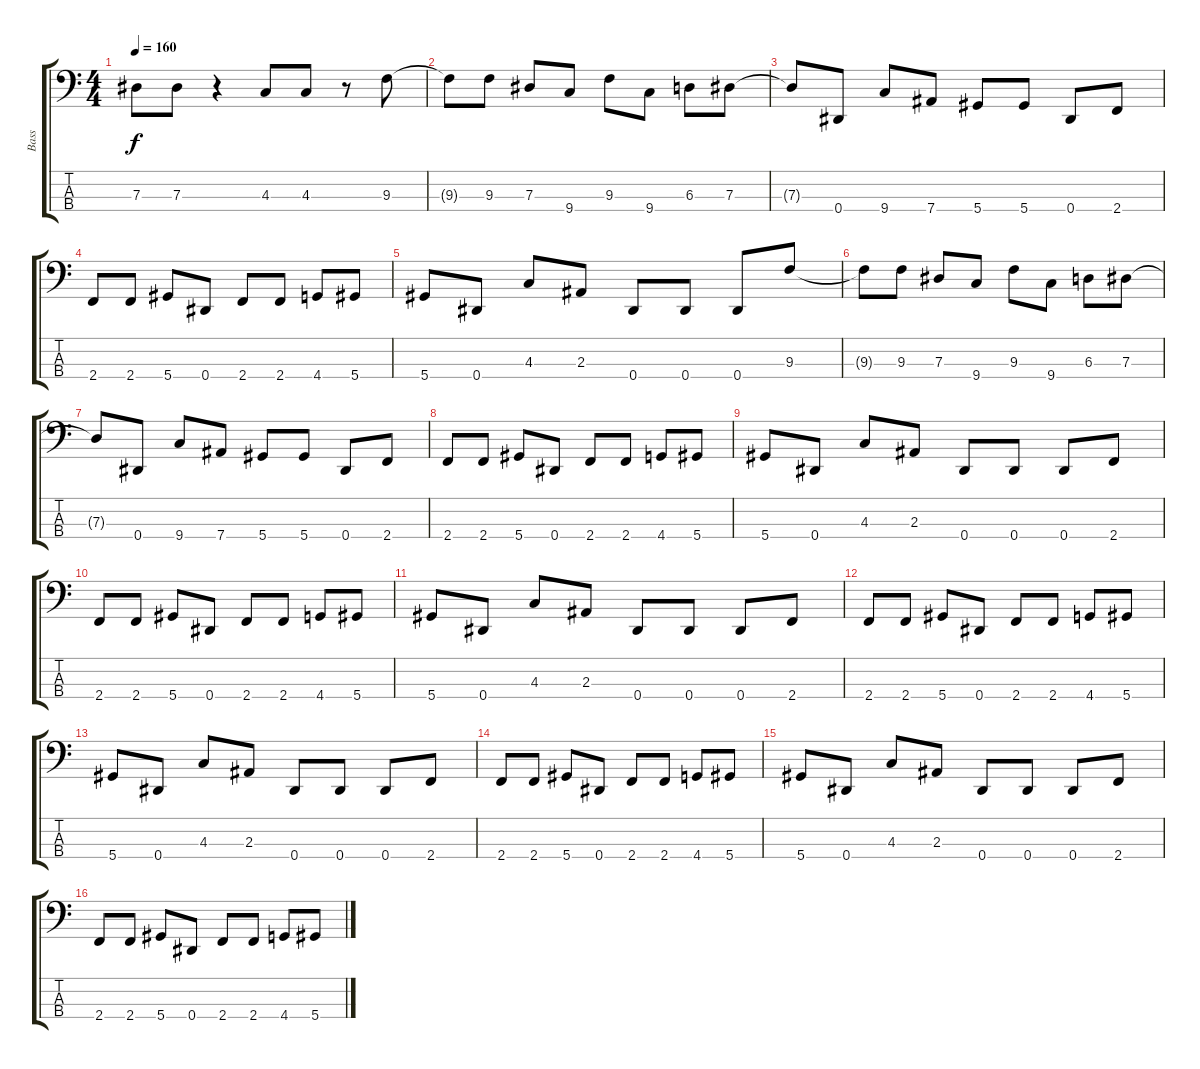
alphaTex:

\track ("Bass" "Bass") {instrument electricbasspick}
\staff {score tabs}
\tuning (Gb2 Db2 Ab1 Eb1) {hide}
\ts (4 4)
\tempo 160
\clef f4
\ks c
7.3.8{dy f} 7.3.8 r.4 4.3.8 4.3.8 r.8 9.3.8 |
9.3{t}.8 9.3.8 7.3.8 9.4.8 9.3.8 9.4.8 6.3.8 7.3.8 |
7.3{t}.8 0.4.8 9.4.8 7.4.8 5.4.8 5.4.8 0.4.8 2.4.8 |
2.4.8 2.4.8 5.4.8 0.4.8 2.4.8 2.4.8 4.4.8 5.4.8 |
5.4.8 0.4.8 4.3.8 2.3.8 0.4.8 0.4.8 0.4.8 9.3.8 |
9.3{t}.8 9.3.8 7.3.8 9.4.8 9.3.8 9.4.8 6.3.8 7.3.8 |
7.3{t}.8 0.4.8 9.4.8 7.4.8 5.4.8 5.4.8 0.4.8 2.4.8 |
2.4.8 2.4.8 5.4.8 0.4.8 2.4.8 2.4.8 4.4.8 5.4.8 |
5.4.8 0.4.8 4.3.8 2.3.8 0.4.8 0.4.8 0.4.8 2.4.8 |
2.4.8 2.4.8 5.4.8 0.4.8 2.4.8 2.4.8 4.4.8 5.4.8 |
5.4.8 0.4.8 4.3.8 2.3.8 0.4.8 0.4.8 0.4.8 2.4.8 |
2.4.8 2.4.8 5.4.8 0.4.8 2.4.8 2.4.8 4.4.8 5.4.8 |
5.4.8 0.4.8 4.3.8 2.3.8 0.4.8 0.4.8 0.4.8 2.4.8 |
2.4.8 2.4.8 5.4.8 0.4.8 2.4.8 2.4.8 4.4.8 5.4.8 |
5.4.8 0.4.8 4.3.8 2.3.8 0.4.8 0.4.8 0.4.8 2.4.8 |
2.4.8 2.4.8 5.4.8 0.4.8 2.4.8 2.4.8 4.4.8 5.4.8
